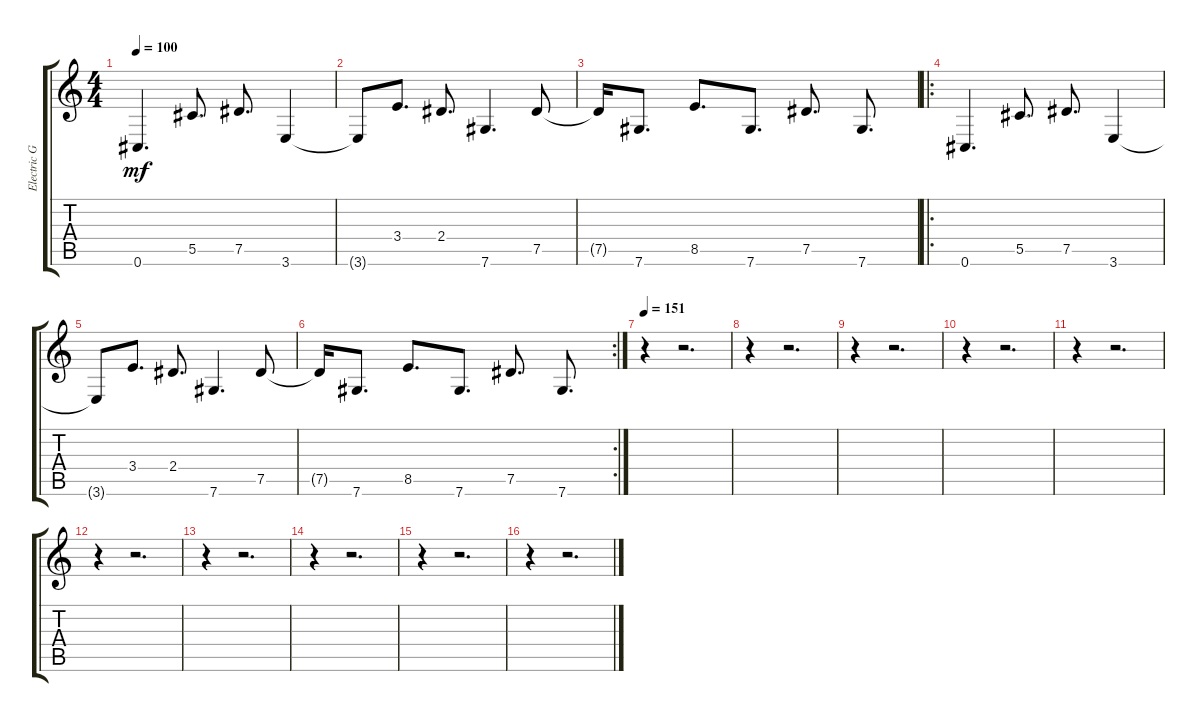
\track ("Electric Guitar" "Electric G") {instrument electricguitarclean}
\staff {score tabs}
\tuning (Eb4 Bb3 Gb3 Db3 Ab2 Db2) {hide}
\ts (4 4)
\tempo 100
\clef g2
\ks c
0.6.4{d dy mf instrument electricguitarclean} 5.5.8{d} 7.5.8{d} 3.6.4 |
3.6{t}.8 3.4.8{d} 2.4.8{d} 7.6.4{d} 7.5.8 |
7.5{t}.16 7.6.8{d} 8.5.8{d} 7.6.8{d} 7.5.8{d} 7.6.8{d} |
\ro
0.6.4{d} 5.5.8{d} 7.5.8{d} 3.6.4 |
3.6{t}.8 3.4.8{d} 2.4.8{d} 7.6.4{d} 7.5.8 |
\rc 2
7.5{t}.16 7.6.8{d} 8.5.8{d} 7.6.8{d} 7.5.8{d} 7.6.8{d} |
\tempo 151
r.4 r.2{d} |
r.4 r.2{d} |
r.4 r.2{d} |
r.4 r.2{d} |
r.4 r.2{d} |
r.4 r.2{d} |
r.4 r.2{d} |
r.4 r.2{d} |
r.4 r.2{d} |
r.4 r.2{d}
